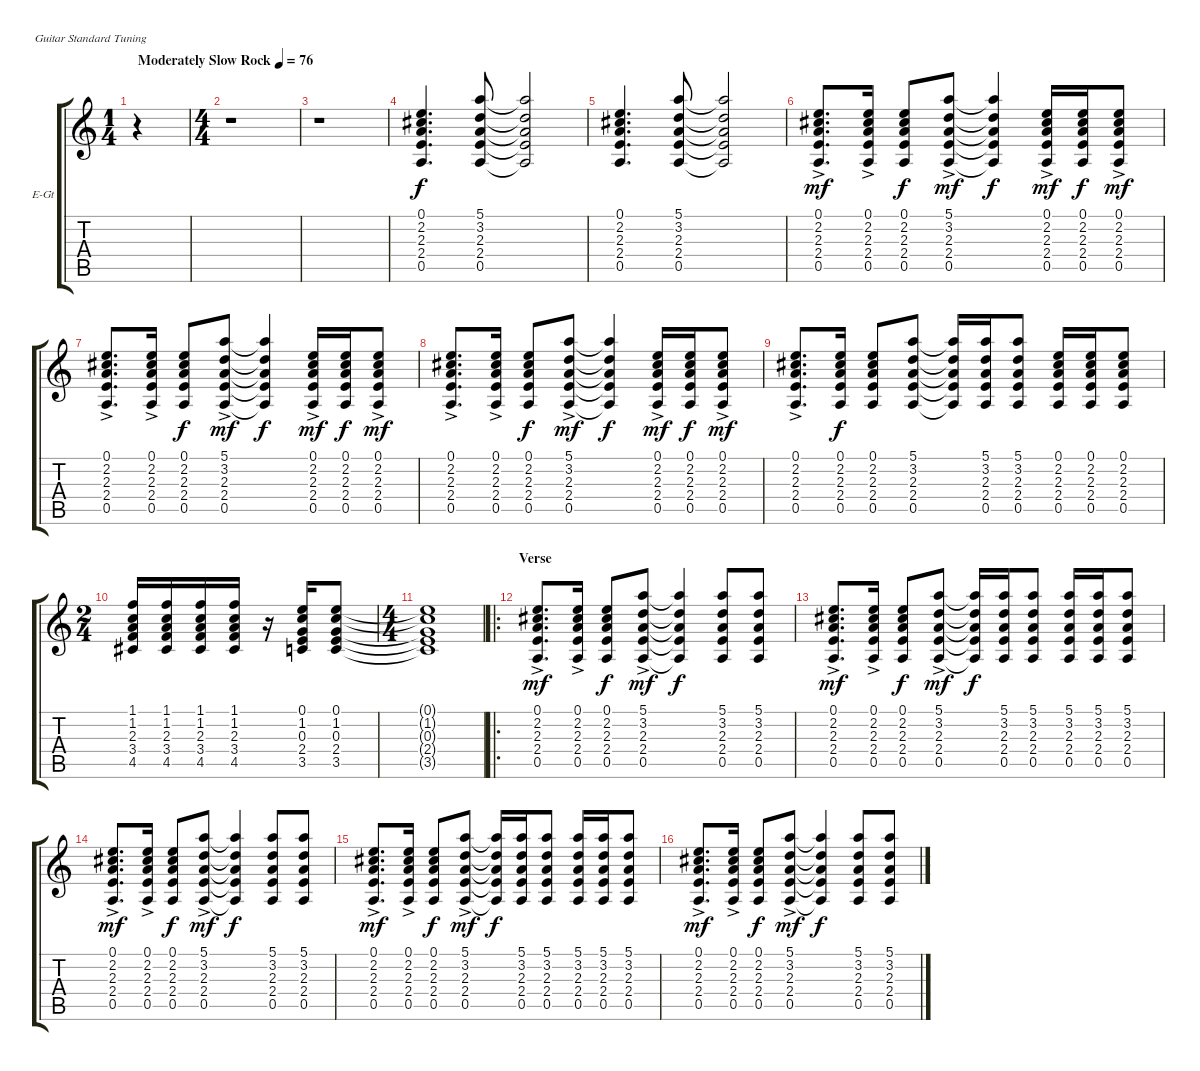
\bracketExtendMode groupsimilarinstruments
\firstSystemTrackNameOrientation horizontal
\otherSystemsTrackNameOrientation horizontal
\track ("Gtr.3" "E-Gt") {instrument electricguitarclean}
\staff {score tabs}
\tuning (E4 B3 G3 D3 A2 E2)
\voice
\ts (1 4)
\beaming (8 2 2 2 2)
\tempo (76 "Moderately Slow Rock")
\clef g2
\ks c
r.4{dy f instrument electricguitarclean} |
\ts (4 4)
\beaming (8 2 2 2 2)
r.1 |
r.1 |
(0.1 2.2 2.3 2.4 0.5).4{d} (5.1 3.2 2.3 2.4 0.5).8 (5.1{t} 3.2{t} 2.3{t} 2.4{t} 0.5{t}).2 |
(0.1 2.2 2.3 2.4 0.5).4{d} (5.1 3.2 2.3 2.4 0.5).8 (5.1{t} 3.2{t} 2.3{t} 2.4{t} 0.5{t}).2 |
(0.1{ac} 2.2{ac} 2.3{ac} 2.4{ac} 0.5{ac}).8{d dy mf} (0.1{ac} 2.2{ac} 2.3{ac} 2.4{ac} 0.5{ac}).16 (0.1 2.2 2.3 2.4 0.5).8{dy f} (5.1{ac} 3.2{ac} 2.3{ac} 2.4{ac} 0.5{ac}).8{dy mf} (5.1{t} 3.2{t} 2.3{t} 2.4{t} 0.5{t}).4{dy f} (0.1{ac} 2.2{ac} 2.3{ac} 2.4{ac} 0.5{ac}).16{dy mf} (0.1 2.2 2.3 2.4 0.5).16{dy f} (0.1{ac} 2.2{ac} 2.3{ac} 2.4{ac} 0.5{ac}).8{dy mf} |
(0.1{ac} 2.2{ac} 2.3{ac} 2.4{ac} 0.5{ac}).8{d} (0.1{ac} 2.2{ac} 2.3{ac} 2.4{ac} 0.5{ac}).16 (0.1 2.2 2.3 2.4 0.5).8{dy f} (5.1{ac} 3.2{ac} 2.3{ac} 2.4{ac} 0.5{ac}).8{dy mf} (5.1{t} 3.2{t} 2.3{t} 2.4{t} 0.5{t}).4{dy f} (0.1{ac} 2.2{ac} 2.3{ac} 2.4{ac} 0.5{ac}).16{dy mf} (0.1 2.2 2.3 2.4 0.5).16{dy f} (0.1{ac} 2.2{ac} 2.3{ac} 2.4{ac} 0.5{ac}).8{dy mf} |
(0.1{ac} 2.2{ac} 2.3{ac} 2.4{ac} 0.5{ac}).8{d} (0.1{ac} 2.2{ac} 2.3{ac} 2.4{ac} 0.5{ac}).16 (0.1 2.2 2.3 2.4 0.5).8{dy f} (5.1{ac} 3.2{ac} 2.3{ac} 2.4{ac} 0.5{ac}).8{dy mf} (5.1{t} 3.2{t} 2.3{t} 2.4{t} 0.5{t}).4{dy f} (0.1{ac} 2.2{ac} 2.3{ac} 2.4{ac} 0.5{ac}).16{dy mf} (0.1 2.2 2.3 2.4 0.5).16{dy f} (0.1{ac} 2.2{ac} 2.3{ac} 2.4{ac} 0.5{ac}).8{dy mf} |
(0.1{ac} 2.2{ac} 2.3{ac} 2.4{ac} 0.5{ac}).8{d} (0.1 2.2 2.3 2.4 0.5).16{dy f} (0.1 2.2 2.3 2.4 0.5).8 (5.1 3.2 2.3 2.4 0.5).8 (5.1{t} 3.2{t} 2.3{t} 2.4{t} 0.5{t}).16 (5.1 3.2 2.3 2.4 0.5).16 (5.1 3.2 2.3 2.4 0.5).8 (0.1 2.2 2.3 2.4 0.5).16 (0.1 2.2 2.3 2.4 0.5).16 (0.1 2.2 2.3 2.4 0.5).8 |
\ts (2 4)
\beaming (8 2 2 2 2)
(1.1 1.2 2.3 3.4 4.5).16 (1.1 1.2 2.3 3.4 4.5).16 (1.1 1.2 2.3 3.4 4.5).16 (1.1 1.2 2.3 3.4 4.5).16 r.16 (0.1 1.2 0.3 2.4 3.5).16 (0.1 1.2 0.3 2.4 3.5).8 |
\ts (4 4)
\beaming (8 2 2 2 2)
(0.1{t} 1.2{t} 0.3{t} 2.4{t} 3.5{t}).1 |
\ro
\section ("" "Verse")
(0.1{ac} 2.2{ac} 2.3{ac} 2.4{ac} 0.5{ac}).8{d dy mf} (0.1{ac} 2.2{ac} 2.3{ac} 2.4{ac} 0.5{ac}).16 (0.1 2.2 2.3 2.4 0.5).8{dy f} (5.1{ac} 3.2{ac} 2.3{ac} 2.4{ac} 0.5{ac}).8{dy mf} (5.1{t} 3.2{t} 2.3{t} 2.4{t} 0.5{t}).4{dy f} (5.1 3.2 2.3 2.4 0.5).8 (5.1 3.2 2.3 2.4 0.5).8 |
(0.1{ac} 2.2{ac} 2.3{ac} 2.4{ac} 0.5{ac}).8{d dy mf} (0.1{ac} 2.2{ac} 2.3{ac} 2.4{ac} 0.5{ac}).16 (0.1 2.2 2.3 2.4 0.5).8{dy f} (5.1{ac} 3.2{ac} 2.3{ac} 2.4{ac} 0.5{ac}).8{dy mf} (5.1{t} 3.2{t} 2.3{t} 2.4{t} 0.5{t}).16{dy f} (5.1 3.2 2.3 2.4 0.5).16 (5.1 3.2 2.3 2.4 0.5).8 (5.1 3.2 2.3 2.4 0.5).16 (5.1 3.2 2.3 2.4 0.5).16 (5.1 3.2 2.3 2.4 0.5).8 |
(0.1{ac} 2.2{ac} 2.3{ac} 2.4{ac} 0.5{ac}).8{d dy mf} (0.1{ac} 2.2{ac} 2.3{ac} 2.4{ac} 0.5{ac}).16 (0.1 2.2 2.3 2.4 0.5).8{dy f} (5.1{ac} 3.2{ac} 2.3{ac} 2.4{ac} 0.5{ac}).8{dy mf} (5.1{t} 3.2{t} 2.3{t} 2.4{t} 0.5{t}).4{dy f} (5.1 3.2 2.3 2.4 0.5).8 (5.1 3.2 2.3 2.4 0.5).8 |
(0.1{ac} 2.2{ac} 2.3{ac} 2.4{ac} 0.5{ac}).8{d dy mf} (0.1{ac} 2.2{ac} 2.3{ac} 2.4{ac} 0.5{ac}).16 (0.1 2.2 2.3 2.4 0.5).8{dy f} (5.1{ac} 3.2{ac} 2.3{ac} 2.4{ac} 0.5{ac}).8{dy mf} (5.1{t} 3.2{t} 2.3{t} 2.4{t} 0.5{t}).16{dy f} (5.1 3.2 2.3 2.4 0.5).16 (5.1 3.2 2.3 2.4 0.5).8 (5.1 3.2 2.3 2.4 0.5).16 (5.1 3.2 2.3 2.4 0.5).16 (5.1 3.2 2.3 2.4 0.5).8 |
(0.1{ac} 2.2{ac} 2.3{ac} 2.4{ac} 0.5{ac}).8{d dy mf} (0.1{ac} 2.2{ac} 2.3{ac} 2.4{ac} 0.5{ac}).16 (0.1 2.2 2.3 2.4 0.5).8{dy f} (5.1{ac} 3.2{ac} 2.3{ac} 2.4{ac} 0.5{ac}).8{dy mf} (5.1{t} 3.2{t} 2.3{t} 2.4{t} 0.5{t}).4{dy f} (5.1 3.2 2.3 2.4 0.5).8 (5.1 3.2 2.3 2.4 0.5).8
\voice
\clef g2
\ottava regular
\simile none
\ks c
r.4{dy mf} |
|
|
|
|
|
|
|
|
|
|
|
|
|
|
